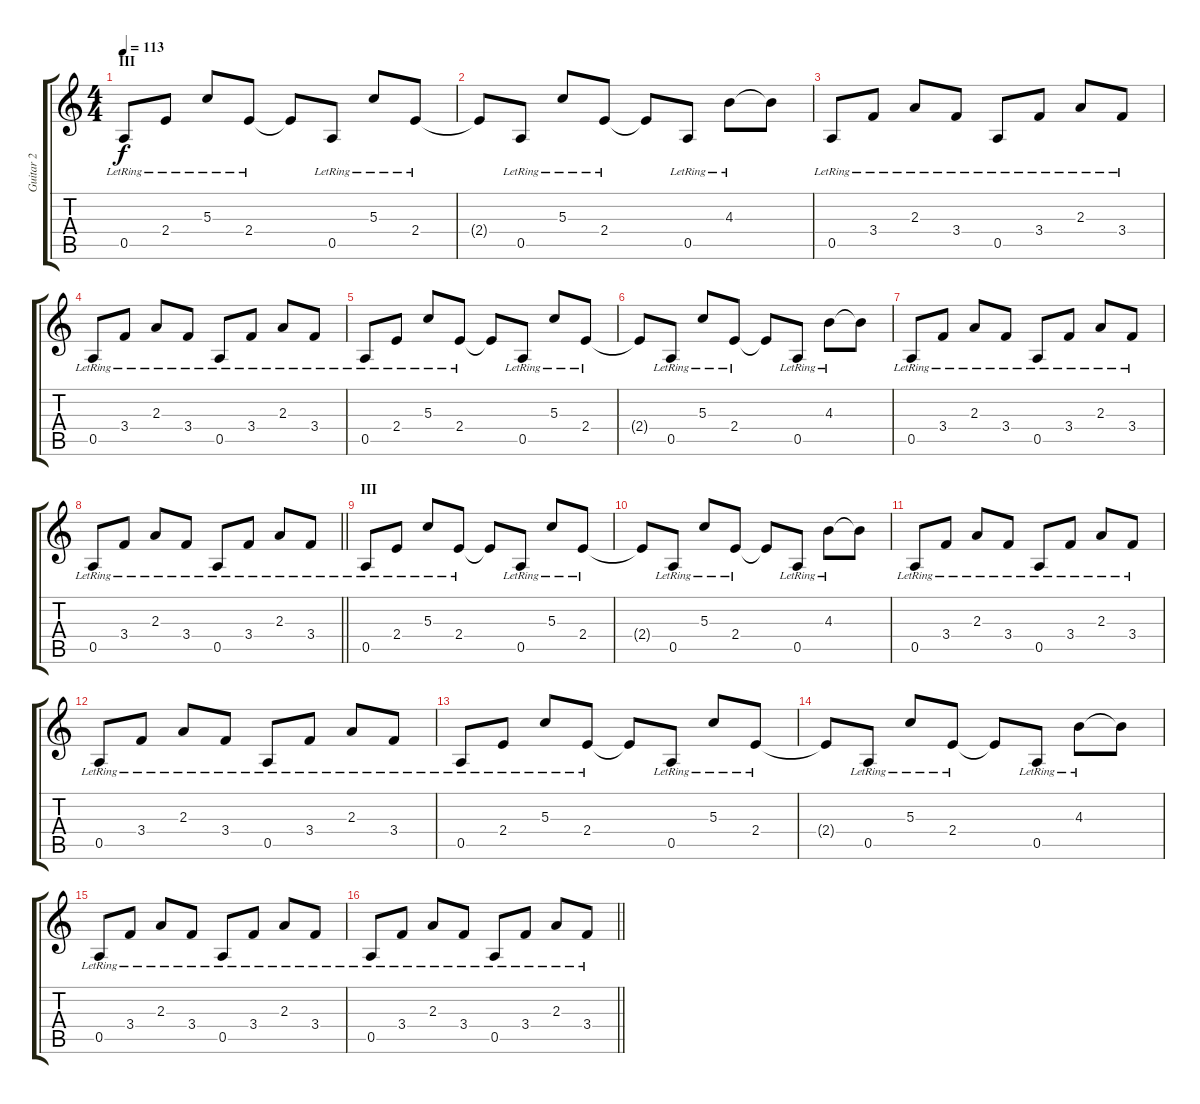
\track ("Guitar 2" "Guitar 2") {instrument electricguitarjazz}
\staff {score tabs}
\tuning (E4 B3 G3 D3 A2 E2) {hide}
\ts (4 4)
\section ("" "III")
\tempo 113
\clef g2
\ks c
0.5{lr}.8{dy f} 2.4{lr}.8 5.3{lr}.8 2.4{lr}.8 2.4{t}.8 0.5{lr}.8 5.3{lr}.8 2.4{lr}.8 |
2.4{t}.8 0.5{lr}.8 5.3{lr}.8 2.4{lr}.8 2.4{t}.8 0.5{lr}.8 4.3{lr}.8 4.3{t}.8 |
0.5{lr}.8 3.4{lr}.8 2.3{lr}.8 3.4{lr}.8 0.5{lr}.8 3.4{lr}.8 2.3{lr}.8 3.4{lr}.8 |
0.5{lr}.8 3.4{lr}.8 2.3{lr}.8 3.4{lr}.8 0.5{lr}.8 3.4{lr}.8 2.3{lr}.8 3.4{lr}.8 |
0.5{lr}.8 2.4{lr}.8 5.3{lr}.8 2.4{lr}.8 2.4{t}.8 0.5{lr}.8 5.3{lr}.8 2.4{lr}.8 |
2.4{t}.8 0.5{lr}.8 5.3{lr}.8 2.4{lr}.8 2.4{t}.8 0.5{lr}.8 4.3{lr}.8 4.3{t}.8 |
0.5{lr}.8 3.4{lr}.8 2.3{lr}.8 3.4{lr}.8 0.5{lr}.8 3.4{lr}.8 2.3{lr}.8 3.4{lr}.8 |
\barLineRight lightlight
0.5{lr}.8 3.4{lr}.8 2.3{lr}.8 3.4{lr}.8 0.5{lr}.8 3.4{lr}.8 2.3{lr}.8 3.4{lr}.8 |
\section ("" "III")
0.5{lr}.8 2.4{lr}.8 5.3{lr}.8 2.4{lr}.8 2.4{t}.8 0.5{lr}.8 5.3{lr}.8 2.4{lr}.8 |
2.4{t}.8 0.5{lr}.8 5.3{lr}.8 2.4{lr}.8 2.4{t}.8 0.5{lr}.8 4.3{lr}.8 4.3{t}.8 |
0.5{lr}.8 3.4{lr}.8 2.3{lr}.8 3.4{lr}.8 0.5{lr}.8 3.4{lr}.8 2.3{lr}.8 3.4{lr}.8 |
0.5{lr}.8 3.4{lr}.8 2.3{lr}.8 3.4{lr}.8 0.5{lr}.8 3.4{lr}.8 2.3{lr}.8 3.4{lr}.8 |
0.5{lr}.8 2.4{lr}.8 5.3{lr}.8 2.4{lr}.8 2.4{t}.8 0.5{lr}.8 5.3{lr}.8 2.4{lr}.8 |
2.4{t}.8 0.5{lr}.8 5.3{lr}.8 2.4{lr}.8 2.4{t}.8 0.5{lr}.8 4.3{lr}.8 4.3{t}.8 |
0.5{lr}.8 3.4{lr}.8 2.3{lr}.8 3.4{lr}.8 0.5{lr}.8 3.4{lr}.8 2.3{lr}.8 3.4{lr}.8 |
\barLineRight lightlight
0.5{lr}.8 3.4{lr}.8 2.3{lr}.8 3.4{lr}.8 0.5{lr}.8 3.4{lr}.8 2.3{lr}.8 3.4{lr}.8
